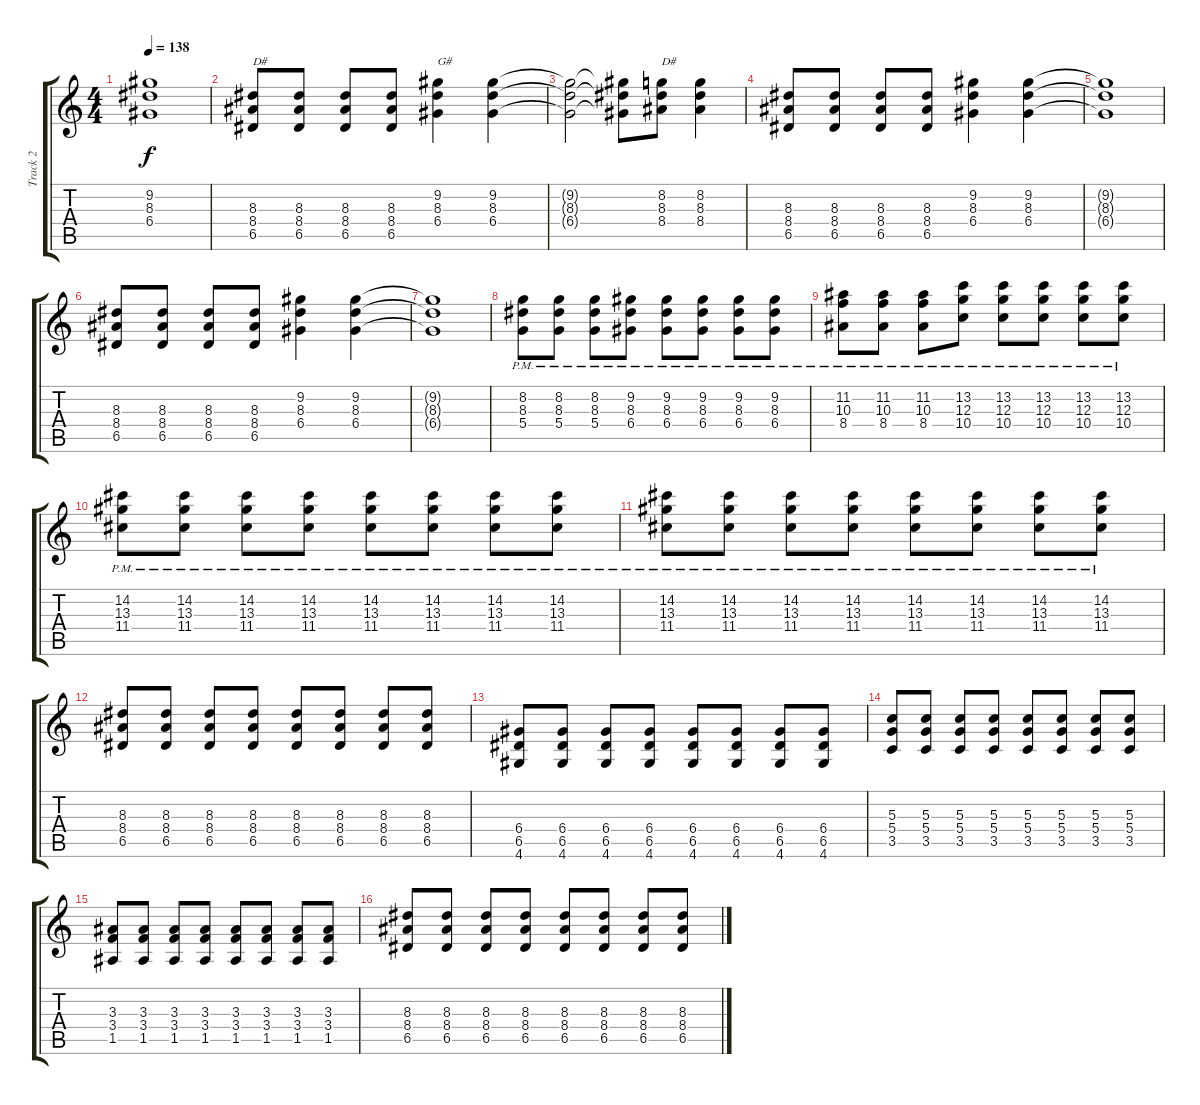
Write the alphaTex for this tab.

\track ("Track 2" "Track 2") {instrument overdrivenguitar}
\staff {score tabs}
\tuning (E4 B3 G3 D3 A2 E2) {hide}
\ts (4 4)
\tempo 138
\clef g2
\ks c
(9.2{t} 8.3{t} 6.4{t}).1{dy f} |
(8.3 8.4 6.5).8{txt "D#"} (8.3 8.4 6.5).8 (8.3 8.4 6.5).8 (8.3 8.4 6.5).8 (9.2 8.3 6.4).4{txt "G#"} (9.2 8.3 6.4).4 |
(9.2{t} 8.3{t} 6.4{t}).2 (9.2{t} 8.3{t} 6.4{t}).8 (8.2 8.3 8.4).8{txt "D#"} (8.2 8.3 8.4).4 |
(8.3 8.4 6.5).8 (8.3 8.4 6.5).8 (8.3 8.4 6.5).8 (8.3 8.4 6.5).8 (9.2 8.3 6.4).4 (9.2 8.3 6.4).4 |
(9.2{t} 8.3{t} 6.4{t}).1 |
(8.3 8.4 6.5).8 (8.3 8.4 6.5).8 (8.3 8.4 6.5).8 (8.3 8.4 6.5).8 (9.2 8.3 6.4).4 (9.2 8.3 6.4).4 |
(9.2{t} 8.3{t} 6.4{t}).1 |
(8.2{pm} 8.3{pm} 5.4{pm}).8 (8.2{pm} 8.3{pm} 5.4{pm}).8 (8.2{pm} 8.3{pm} 5.4{pm}).8 (9.2{pm} 8.3{pm} 6.4{pm}).8 (9.2{pm} 8.3{pm} 6.4{pm}).8 (9.2{pm} 8.3{pm} 6.4{pm}).8 (9.2{pm} 8.3{pm} 6.4{pm}).8 (9.2{pm} 8.3{pm} 6.4{pm}).8 |
(11.2{pm} 10.3{pm} 8.4{pm}).8 (11.2{pm} 10.3{pm} 8.4{pm}).8 (11.2{pm} 10.3{pm} 8.4{pm}).8 (13.2{pm} 12.3{pm} 10.4{pm}).8 (13.2{pm} 12.3{pm} 10.4{pm}).8 (13.2{pm} 12.3{pm} 10.4{pm}).8 (13.2{pm} 12.3{pm} 10.4{pm}).8 (13.2{pm} 12.3{pm} 10.4{pm}).8 |
(14.2{pm} 13.3{pm} 11.4{pm}).8 (14.2{pm} 13.3{pm} 11.4{pm}).8 (14.2{pm} 13.3{pm} 11.4{pm}).8 (14.2{pm} 13.3{pm} 11.4{pm}).8 (14.2{pm} 13.3{pm} 11.4{pm}).8 (14.2{pm} 13.3{pm} 11.4{pm}).8 (14.2{pm} 13.3{pm} 11.4{pm}).8 (14.2{pm} 13.3{pm} 11.4{pm}).8 |
(14.2{pm} 13.3{pm} 11.4{pm}).8 (14.2{pm} 13.3{pm} 11.4{pm}).8 (14.2{pm} 13.3{pm} 11.4{pm}).8 (14.2{pm} 13.3{pm} 11.4{pm}).8 (14.2{pm} 13.3{pm} 11.4{pm}).8 (14.2{pm} 13.3{pm} 11.4{pm}).8 (14.2{pm} 13.3{pm} 11.4{pm}).8 (14.2{pm} 13.3{pm} 11.4{pm}).8 |
(8.3 8.4 6.5).8 (8.3 8.4 6.5).8 (8.3 8.4 6.5).8 (8.3 8.4 6.5).8 (8.3 8.4 6.5).8 (8.3 8.4 6.5).8 (8.3 8.4 6.5).8 (8.3 8.4 6.5).8 |
(6.4 6.5 4.6).8 (6.4 6.5 4.6).8 (6.4 6.5 4.6).8 (6.4 6.5 4.6).8 (6.4 6.5 4.6).8 (6.4 6.5 4.6).8 (6.4 6.5 4.6).8 (6.4 6.5 4.6).8 |
(5.3 5.4 3.5).8 (5.3 5.4 3.5).8 (5.3 5.4 3.5).8 (5.3 5.4 3.5).8 (5.3 5.4 3.5).8 (5.3 5.4 3.5).8 (5.3 5.4 3.5).8 (5.3 5.4 3.5).8 |
(3.3 3.4 1.5).8 (3.3 3.4 1.5).8 (3.3 3.4 1.5).8 (3.3 3.4 1.5).8 (3.3 3.4 1.5).8 (3.3 3.4 1.5).8 (3.3 3.4 1.5).8 (3.3 3.4 1.5).8 |
(8.3 8.4 6.5).8 (8.3 8.4 6.5).8 (8.3 8.4 6.5).8 (8.3 8.4 6.5).8 (8.3 8.4 6.5).8 (8.3 8.4 6.5).8 (8.3 8.4 6.5).8 (8.3 8.4 6.5).8
